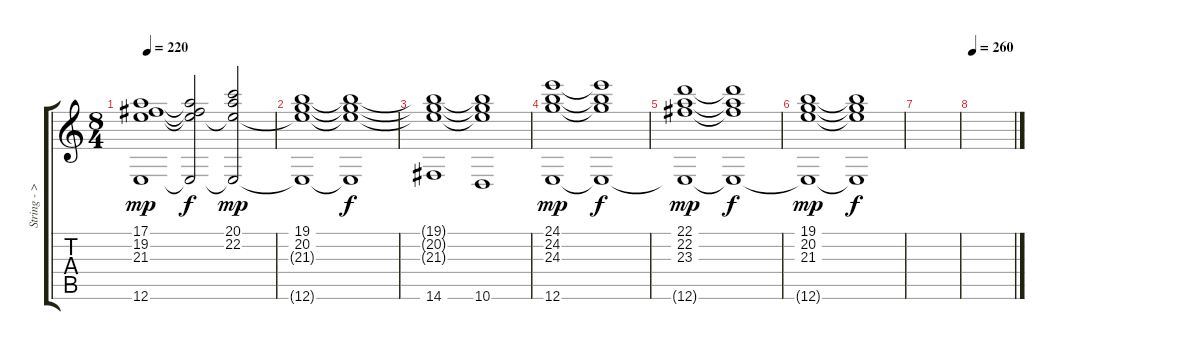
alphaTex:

\track ("String - > Mustis" "String - >") {instrument stringensemble1}
\staff {score tabs}
\tuning (E4 B3 G3 D3 A2 E2) {hide}
\ts (8 4)
\tempo 220
\clef g2
\ks c
(17.1 19.2 21.3{t} 12.6{t}).1{dy mp} (17.1{t} 19.2{t} 21.3{t} 12.6{t}).2{dy f} (20.1 22.2 21.3{t} 12.6{t}).2{dy mp} |
(19.1 20.2 21.3{t} 12.6{t}).1 (19.1{t} 20.2{t} 21.3{t} 12.6{t}).1{dy f} |
(19.1{t} 20.2{t} 21.3{t} 14.6).1 (19.1{t} 20.2{t} 21.3{t} 10.6).1 |
(24.1 24.2 24.3 12.6).1{dy mp} (24.1{t} 24.2{t} 24.3{t} 12.6{t}).1{dy f} |
(22.1 22.2 23.3 12.6{t}).1{dy mp} (22.1{t} 22.2{t} 23.3{t} 12.6{t}).1{dy f} |
(19.1 20.2 21.3 12.6{t}).1{dy mp} (19.1{t} 20.2{t} 21.3{t} 12.6{t}).1{dy f} |
|
\tempo 260
